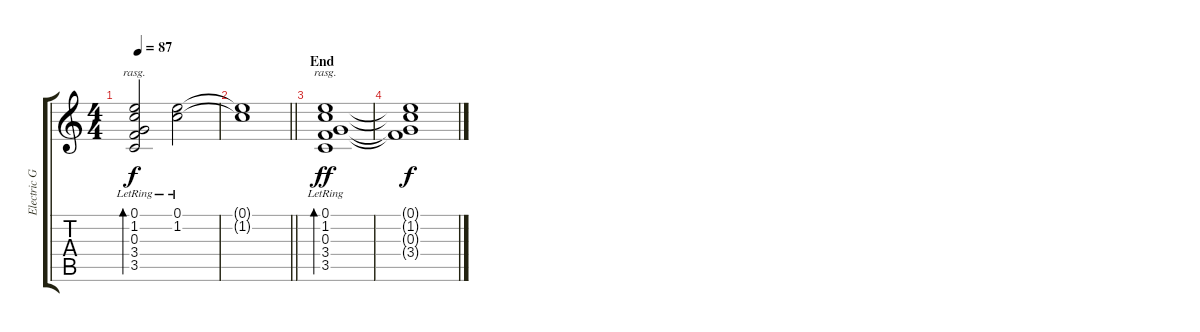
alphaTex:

\track ("Electric Guitar" "Electric G") {instrument electricguitarclean}
\staff {score tabs}
\tuning (E4 B3 G3 D3 A2 E2) {hide}
\ts (4 4)
\tempo 87
\clef g2
\ks c
(0.1{lr} 1.2{lr} 0.3{lr} 3.4{lr} 3.5{lr}).2{bd 60 rasg ii dy f} (0.1{lr} 1.2{lr}).2 |
\barLineRight lightlight
(0.1{t} 1.2{t}).1 |
\section ("" "End")
(0.1{lr} 1.2{lr} 0.3{lr} 3.4{lr} 3.5{lr}).1{bd 60 rasg ii dy ff} |
(0.1{t} 1.2{t} 0.3{t} 3.4{t}).1{dy f}
